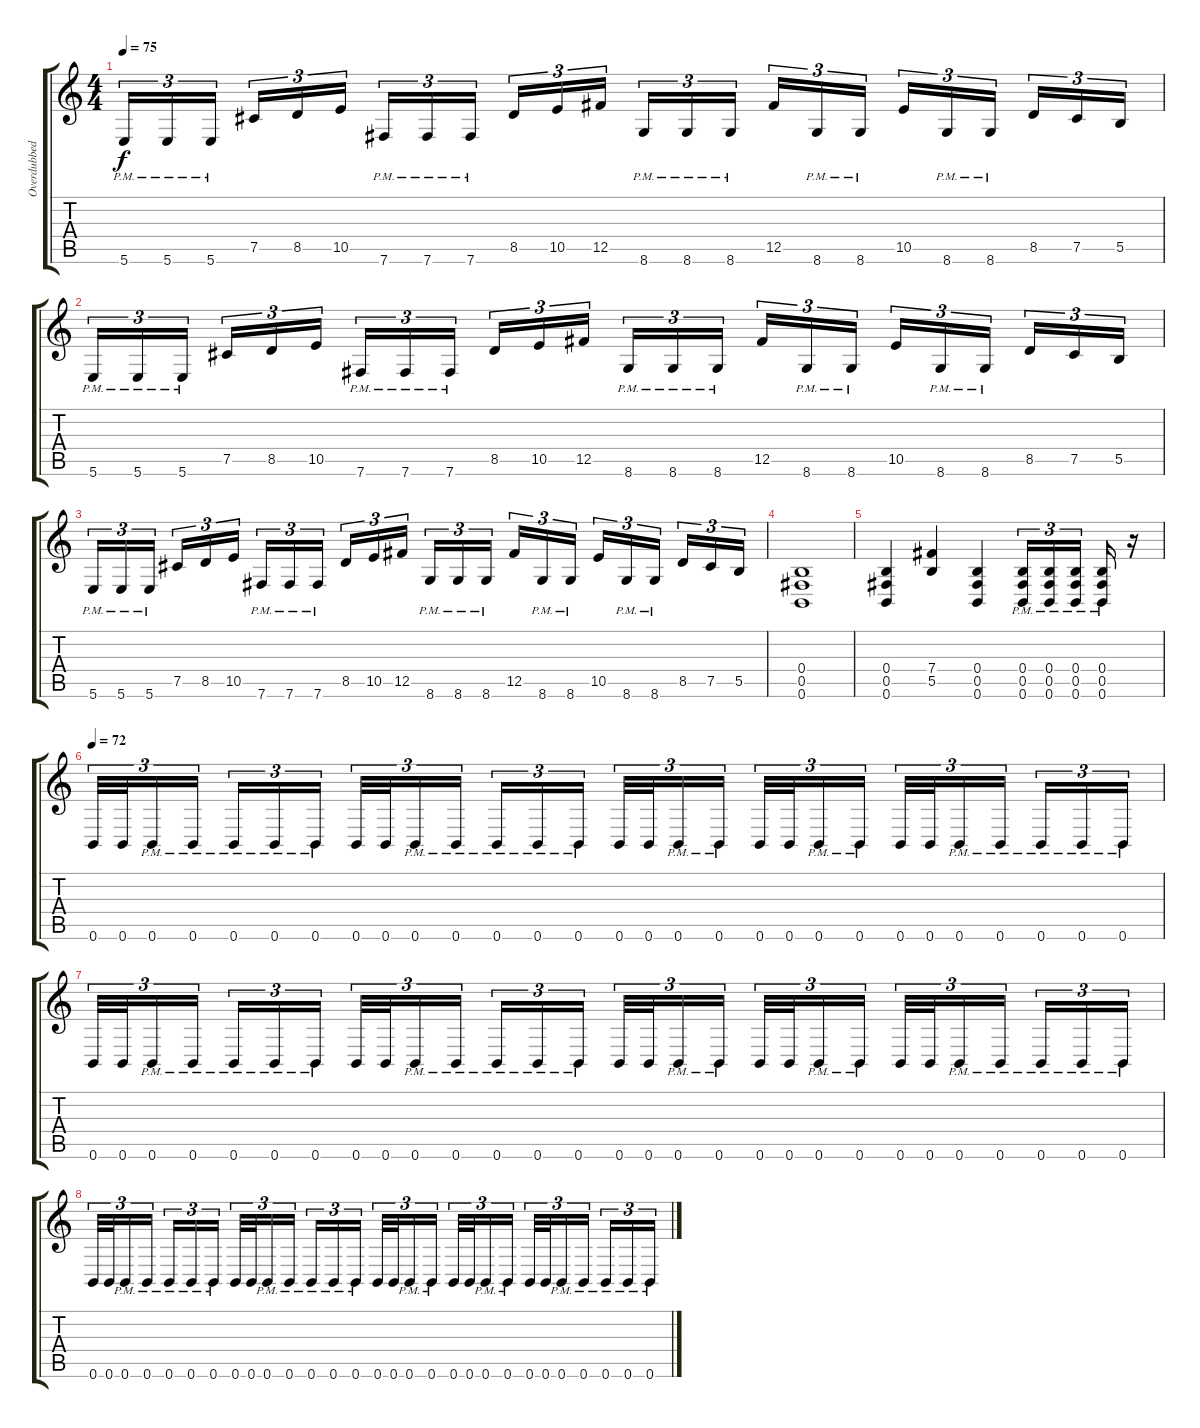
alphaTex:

\track ("Overdubbed Right Guitar" "Overdubbed") {instrument distortionguitar}
\staff {score tabs}
\tuning (Db4 Ab3 E3 B2 Gb2 B1) {hide}
\ts (4 4)
\tempo 75
\clef g2
\ks c
5.6{pm}.16{tu (3 2) dy f} 5.6{pm}.16{tu (3 2)} 5.6{pm}.16{tu (3 2)} 7.5.16{tu (3 2)} 8.5.16{tu (3 2)} 10.5.16{tu (3 2)} 7.6{pm}.16{tu (3 2)} 7.6{pm}.16{tu (3 2)} 7.6{pm}.16{tu (3 2)} 8.5.16{tu (3 2)} 10.5.16{tu (3 2)} 12.5.16{tu (3 2)} 8.6{pm}.16{tu (3 2)} 8.6{pm}.16{tu (3 2)} 8.6{pm}.16{tu (3 2)} 12.5.16{tu (3 2)} 8.6{pm}.16{tu (3 2)} 8.6{pm}.16{tu (3 2)} 10.5.16{tu (3 2)} 8.6{pm}.16{tu (3 2)} 8.6{pm}.16{tu (3 2)} 8.5.16{tu (3 2)} 7.5.16{tu (3 2)} 5.5.16{tu (3 2)} |
5.6{pm}.16{tu (3 2)} 5.6{pm}.16{tu (3 2)} 5.6{pm}.16{tu (3 2)} 7.5.16{tu (3 2)} 8.5.16{tu (3 2)} 10.5.16{tu (3 2)} 7.6{pm}.16{tu (3 2)} 7.6{pm}.16{tu (3 2)} 7.6{pm}.16{tu (3 2)} 8.5.16{tu (3 2)} 10.5.16{tu (3 2)} 12.5.16{tu (3 2)} 8.6{pm}.16{tu (3 2)} 8.6{pm}.16{tu (3 2)} 8.6{pm}.16{tu (3 2)} 12.5.16{tu (3 2)} 8.6{pm}.16{tu (3 2)} 8.6{pm}.16{tu (3 2)} 10.5.16{tu (3 2)} 8.6{pm}.16{tu (3 2)} 8.6{pm}.16{tu (3 2)} 8.5.16{tu (3 2)} 7.5.16{tu (3 2)} 5.5.16{tu (3 2)} |
5.6{pm}.16{tu (3 2)} 5.6{pm}.16{tu (3 2)} 5.6{pm}.16{tu (3 2)} 7.5.16{tu (3 2)} 8.5.16{tu (3 2)} 10.5.16{tu (3 2)} 7.6{pm}.16{tu (3 2)} 7.6{pm}.16{tu (3 2)} 7.6{pm}.16{tu (3 2)} 8.5.16{tu (3 2)} 10.5.16{tu (3 2)} 12.5.16{tu (3 2)} 8.6{pm}.16{tu (3 2)} 8.6{pm}.16{tu (3 2)} 8.6{pm}.16{tu (3 2)} 12.5.16{tu (3 2)} 8.6{pm}.16{tu (3 2)} 8.6{pm}.16{tu (3 2)} 10.5.16{tu (3 2)} 8.6{pm}.16{tu (3 2)} 8.6{pm}.16{tu (3 2)} 8.5.16{tu (3 2)} 7.5.16{tu (3 2)} 5.5.16{tu (3 2)} |
(0.4 0.5 0.6).1 |
(0.4 0.5 0.6).4 (7.4 5.5).4 (0.4 0.5 0.6).4 (0.4{pm} 0.5{pm} 0.6{pm}).16{tu (3 2)} (0.4{pm} 0.5{pm} 0.6{pm}).16{tu (3 2)} (0.4{pm} 0.5{pm} 0.6{pm}).16{tu (3 2)} (0.4{pm} 0.5{pm} 0.6{pm}).16 r.16 |
\tempo 72
0.6.32{tu (3 2)} 0.6.32{tu (3 2)} 0.6{pm}.16{tu (3 2)} 0.6{pm}.16{tu (3 2)} 0.6{pm}.16{tu (3 2)} 0.6{pm}.16{tu (3 2)} 0.6{pm}.16{tu (3 2)} 0.6.32{tu (3 2)} 0.6.32{tu (3 2)} 0.6{pm}.16{tu (3 2)} 0.6{pm}.16{tu (3 2)} 0.6{pm}.16{tu (3 2)} 0.6{pm}.16{tu (3 2)} 0.6{pm}.16{tu (3 2)} 0.6.32{tu (3 2)} 0.6.32{tu (3 2)} 0.6{pm}.16{tu (3 2)} 0.6{pm}.16{tu (3 2)} 0.6.32{tu (3 2)} 0.6.32{tu (3 2)} 0.6{pm}.16{tu (3 2)} 0.6{pm}.16{tu (3 2)} 0.6.32{tu (3 2)} 0.6.32{tu (3 2)} 0.6{pm}.16{tu (3 2)} 0.6{pm}.16{tu (3 2)} 0.6{pm}.16{tu (3 2)} 0.6{pm}.16{tu (3 2)} 0.6{pm}.16{tu (3 2)} |
0.6.32{tu (3 2)} 0.6.32{tu (3 2)} 0.6{pm}.16{tu (3 2)} 0.6{pm}.16{tu (3 2)} 0.6{pm}.16{tu (3 2)} 0.6{pm}.16{tu (3 2)} 0.6{pm}.16{tu (3 2)} 0.6.32{tu (3 2)} 0.6.32{tu (3 2)} 0.6{pm}.16{tu (3 2)} 0.6{pm}.16{tu (3 2)} 0.6{pm}.16{tu (3 2)} 0.6{pm}.16{tu (3 2)} 0.6{pm}.16{tu (3 2)} 0.6.32{tu (3 2)} 0.6.32{tu (3 2)} 0.6{pm}.16{tu (3 2)} 0.6{pm}.16{tu (3 2)} 0.6.32{tu (3 2)} 0.6.32{tu (3 2)} 0.6{pm}.16{tu (3 2)} 0.6{pm}.16{tu (3 2)} 0.6.32{tu (3 2)} 0.6.32{tu (3 2)} 0.6{pm}.16{tu (3 2)} 0.6{pm}.16{tu (3 2)} 0.6{pm}.16{tu (3 2)} 0.6{pm}.16{tu (3 2)} 0.6{pm}.16{tu (3 2)} |
0.6.32{tu (3 2)} 0.6.32{tu (3 2)} 0.6{pm}.16{tu (3 2)} 0.6{pm}.16{tu (3 2)} 0.6{pm}.16{tu (3 2)} 0.6{pm}.16{tu (3 2)} 0.6{pm}.16{tu (3 2)} 0.6.32{tu (3 2)} 0.6.32{tu (3 2)} 0.6{pm}.16{tu (3 2)} 0.6{pm}.16{tu (3 2)} 0.6{pm}.16{tu (3 2)} 0.6{pm}.16{tu (3 2)} 0.6{pm}.16{tu (3 2)} 0.6.32{tu (3 2)} 0.6.32{tu (3 2)} 0.6{pm}.16{tu (3 2)} 0.6{pm}.16{tu (3 2)} 0.6.32{tu (3 2)} 0.6.32{tu (3 2)} 0.6{pm}.16{tu (3 2)} 0.6{pm}.16{tu (3 2)} 0.6.32{tu (3 2)} 0.6.32{tu (3 2)} 0.6{pm}.16{tu (3 2)} 0.6{pm}.16{tu (3 2)} 0.6{pm}.16{tu (3 2)} 0.6{pm}.16{tu (3 2)} 0.6{pm}.16{tu (3 2)}
